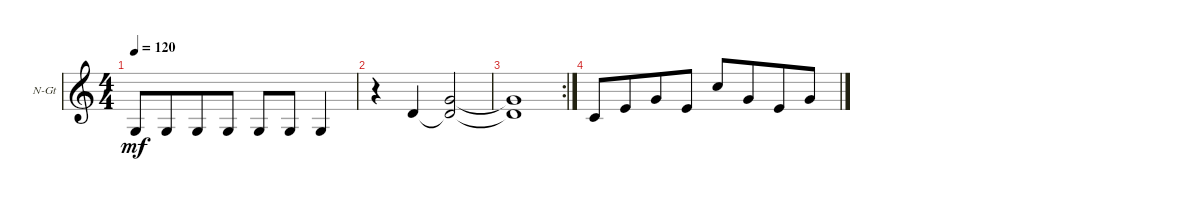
\defaultSystemsLayout 4
\bracketExtendMode groupsimilarinstruments
\firstSystemTrackNameOrientation horizontal
\otherSystemsTrackNameOrientation horizontal
\track ("Nylon Guitar" "N-Gt") {instrument acousticguitarnylon}
\staff {score}
\tuning (E4 B3 G3 D3 A2 E2)
\ts (4 4)
\tempo 120
\clef g2
\ks c
3.6.8{dy mf beam merge} 3.6.8{beam merge} 3.6.8{beam merge} 3.6.8 3.6.8 3.6.8 3.6.4 |
r.4 0.4.4 (0.3 0.4{t}).2 |
\rc 2
(0.3{t} 0.4{t}).1 |
3.5.8{beam merge} 2.4.8{beam merge} 0.3.8{beam merge} 2.4.8 1.2.8{beam merge} 0.3.8{beam merge} 2.4.8{beam merge} 0.3.8
